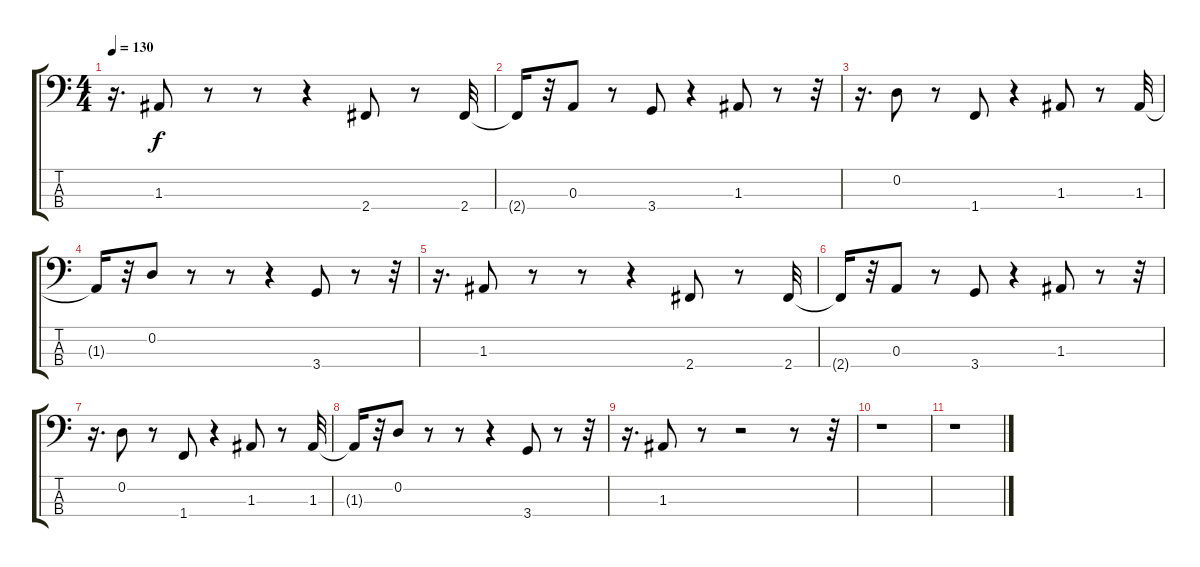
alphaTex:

\track "" {instrument synthbass2}
\staff {score tabs}
\tuning (G2 D2 A1 E1) {hide}
\ts (4 4)
\tempo 130
\clef f4
\ks c
r.16{d dy f} 1.3.8 r.8 r.8 r.4 2.4.8 r.8 2.4.32 |
2.4{t}.16 r.32 0.3.8 r.8 3.4.8 r.4 1.3.8 r.8 r.32 |
r.16{d} 0.2.8 r.8 1.4.8 r.4 1.3.8 r.8 1.3.32 |
1.3{t}.16 r.32 0.2.8 r.8 r.8 r.4 3.4.8 r.8 r.32 |
r.16{d} 1.3.8 r.8 r.8 r.4 2.4.8 r.8 2.4.32 |
2.4{t}.16 r.32 0.3.8 r.8 3.4.8 r.4 1.3.8 r.8 r.32 |
r.16{d} 0.2.8 r.8 1.4.8 r.4 1.3.8 r.8 1.3.32 |
1.3{t}.16 r.32 0.2.8 r.8 r.8 r.4 3.4.8 r.8 r.32 |
r.16{d} 1.3.8 r.8 r.2 r.8 r.32 |
r.1 |
r.1
